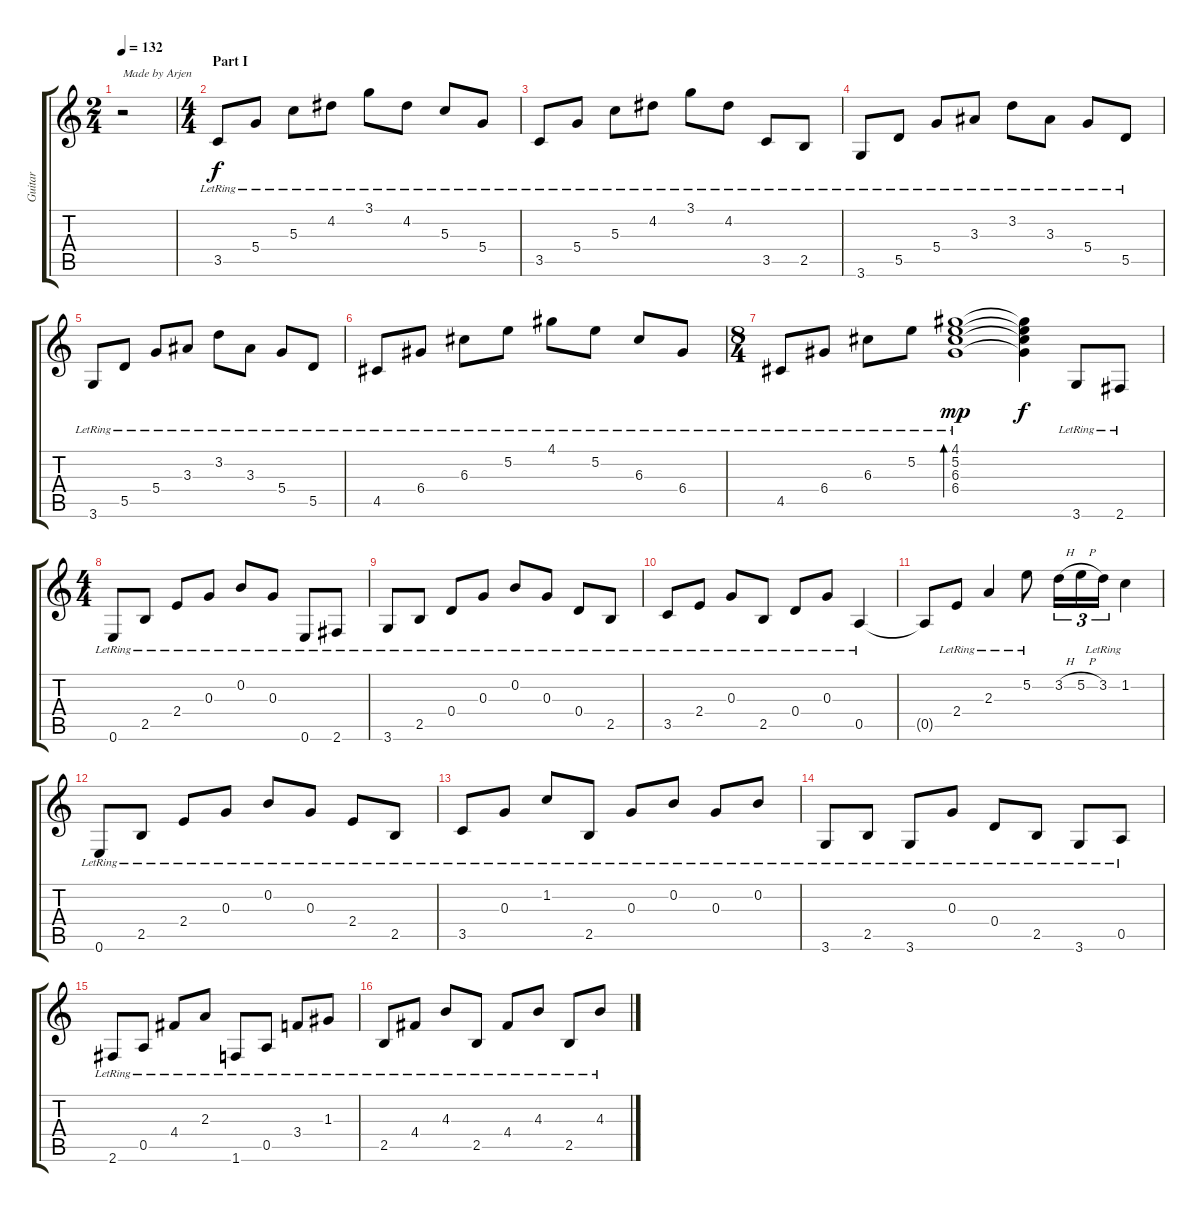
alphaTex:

\track ("Guitar" "Guitar") {instrument acousticguitarsteel}
\staff {score tabs}
\tuning (E4 B3 G3 D3 A2 E2) {hide}
\ts (2 4)
\tempo 132
\clef g2
\ks c
r.2{txt "Made by Arjen" dy f instrument acousticguitarsteel} |
\ts (4 4)
\section ("" "Part I")
3.5{lr}.8 5.4{lr}.8 5.3{lr}.8 4.2{lr}.8 3.1{lr}.8 4.2{lr}.8 5.3{lr}.8 5.4{lr}.8 |
3.5{lr}.8 5.4{lr}.8 5.3{lr}.8 4.2{lr}.8 3.1{lr}.8 4.2{lr}.8 3.5{lr}.8 2.5{lr}.8 |
3.6{lr}.8 5.5{lr}.8 5.4{lr}.8 3.3{lr}.8 3.2{lr}.8 3.3{lr}.8 5.4{lr}.8 5.5{lr}.8 |
3.6{lr}.8 5.5{lr}.8 5.4{lr}.8 3.3{lr}.8 3.2{lr}.8 3.3{lr}.8 5.4{lr}.8 5.5{lr}.8 |
4.5{lr}.8 6.4{lr}.8 6.3{lr}.8 5.2{lr}.8 4.1{lr}.8 5.2{lr}.8 6.3{lr}.8 6.4{lr}.8 |
\ts (8 4)
4.5{lr}.8 6.4{lr}.8 6.3{lr}.8 5.2{lr}.8 (4.1{lr} 5.2{lr} 6.3{lr} 6.4{lr}).1{bd 120 dy mp} (4.1{t} 5.2{t} 6.3{t} 6.4{t}).4{dy f} 3.6{lr}.8 2.6{lr}.8 |
\ts (4 4)
0.6{lr}.8 2.5{lr}.8 2.4{lr}.8 0.3{lr}.8 0.2{lr}.8 0.3{lr}.8 0.6{lr}.8 2.6{lr}.8 |
3.6{lr}.8 2.5{lr}.8 0.4{lr}.8 0.3{lr}.8 0.2{lr}.8 0.3{lr}.8 0.4{lr}.8 2.5{lr}.8 |
3.5{lr}.8 2.4{lr}.8 0.3{lr}.8 2.5{lr}.8 0.4{lr}.8 0.3{lr}.8 0.5{lr}.4 |
0.5{t}.8 2.4{lr}.8 2.3{lr}.4 5.2{lr}.8 3.2{h}.16{tu (3 2)} 5.2{h}.16{tu (3 2)} 3.2{lr}.16{tu (3 2)} 1.2{lr}.4 |
0.6{lr}.8 2.5{lr}.8 2.4{lr}.8 0.3{lr}.8 0.2{lr}.8 0.3{lr}.8 2.4{lr}.8 2.5{lr}.8 |
3.5{lr}.8 0.3{lr}.8 1.2{lr}.8 2.5{lr}.8 0.3{lr}.8 0.2{lr}.8 0.3{lr}.8 0.2{lr}.8 |
3.6{lr}.8 2.5{lr}.8 3.6{lr}.8 0.3{lr}.8 0.4{lr}.8 2.5{lr}.8 3.6{lr}.8 0.5{lr}.8 |
2.6{lr}.8 0.5{lr}.8 4.4{lr}.8 2.3{lr}.8 1.6{lr}.8 0.5{lr}.8 3.4{lr}.8 1.3{lr}.8 |
2.5{lr}.8 4.4{lr}.8 4.3{lr}.8 2.5{lr}.8 4.4{lr}.8 4.3{lr}.8 2.5{lr}.8 4.3{lr}.8
